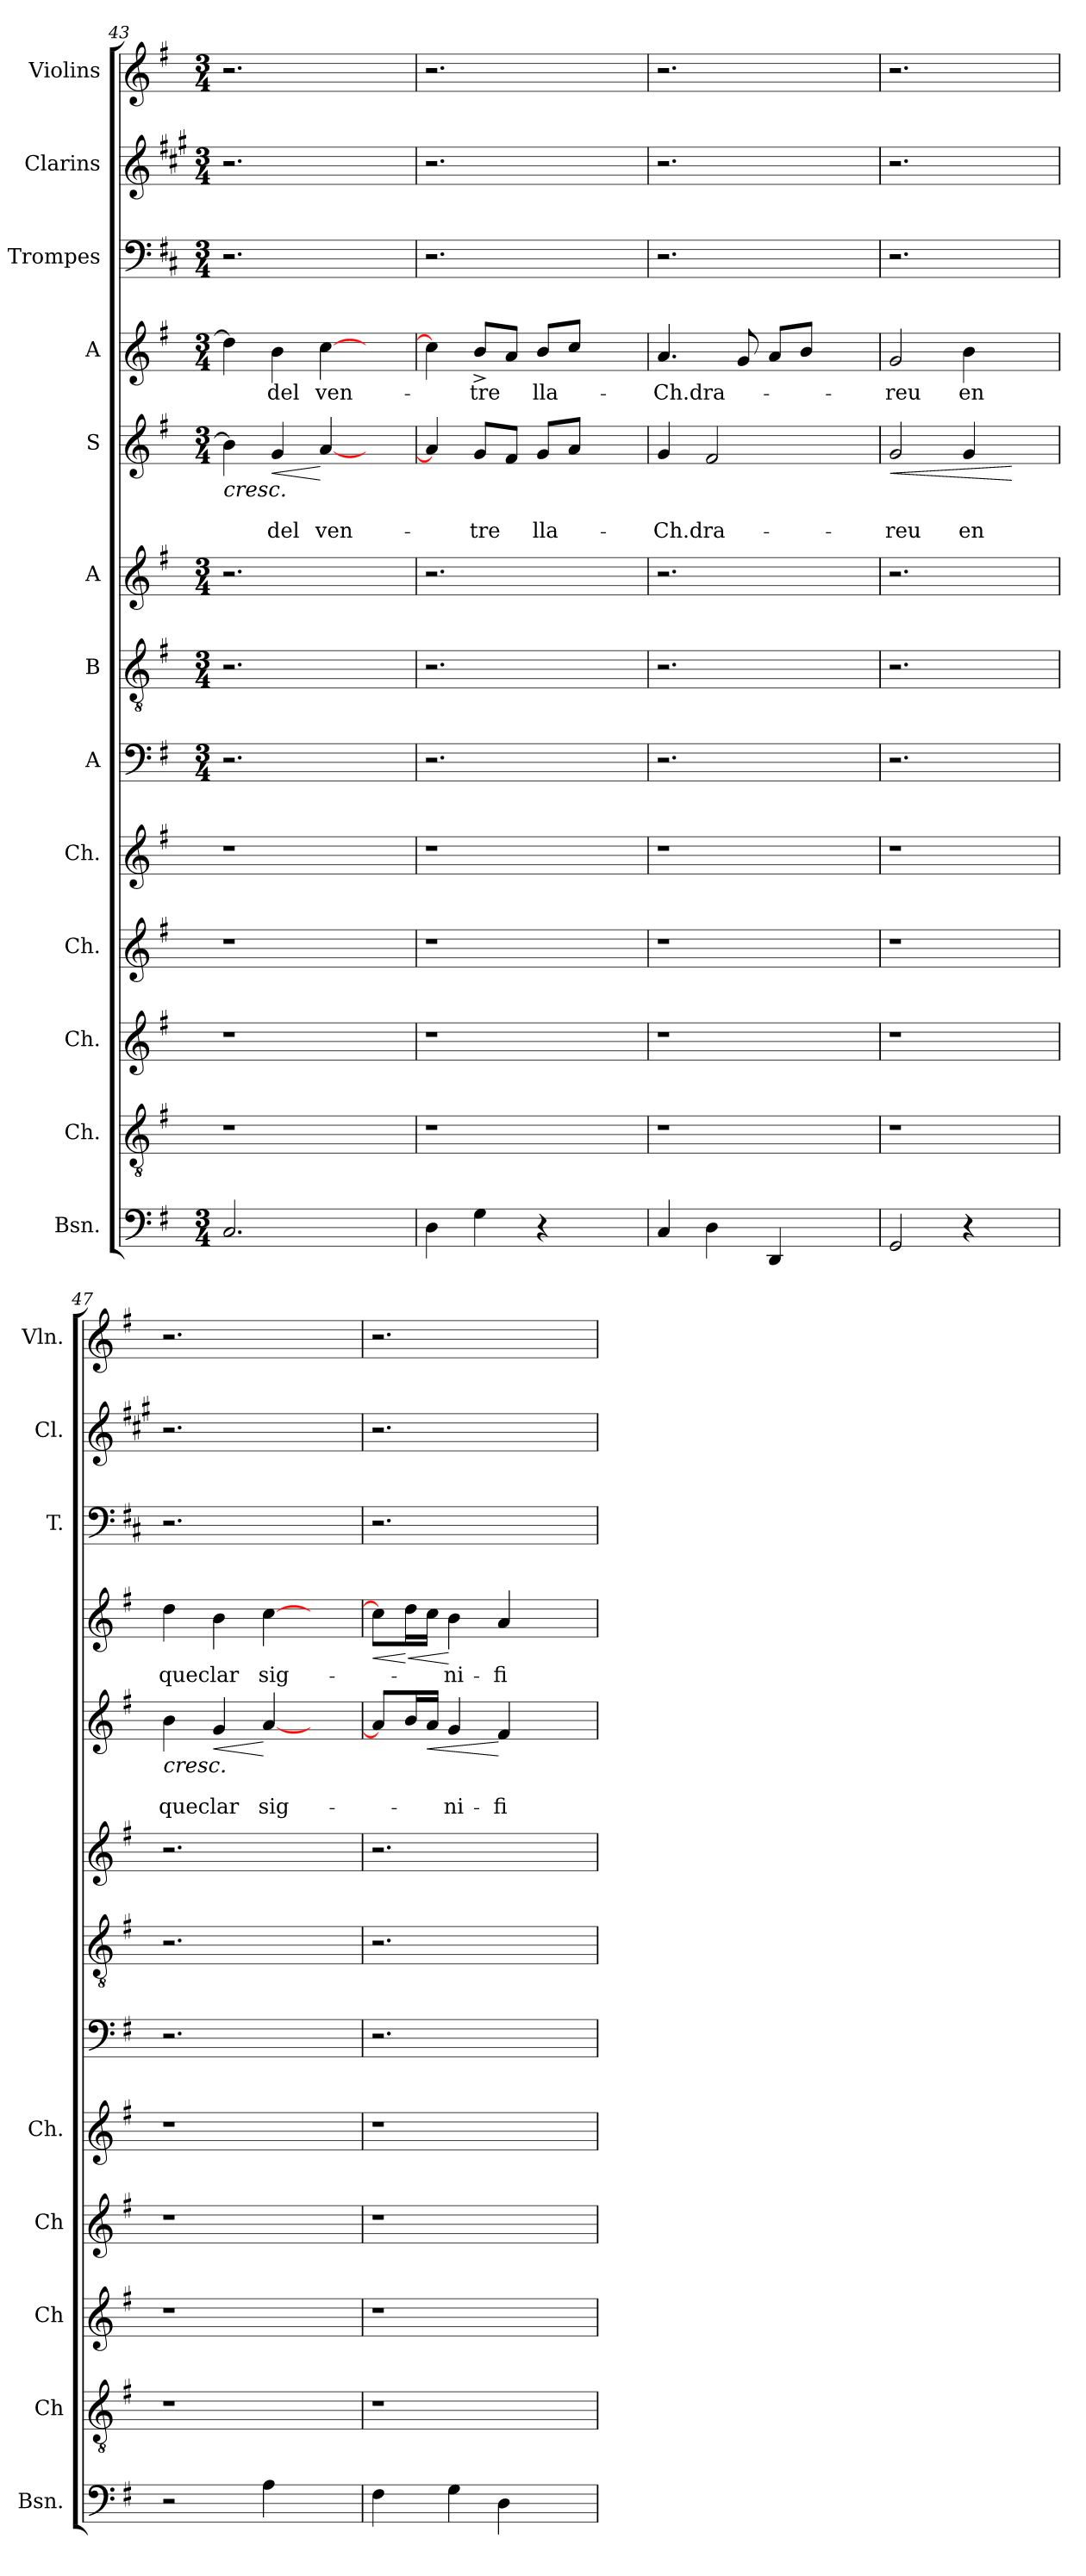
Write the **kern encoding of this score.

**kern	**kern	**kern	**kern	**kern	**kern	**kern	**kern	**kern	**text	**text	**dynam	**kern	**text	**dynam	**kern	**kern	**kern
*part13	*part12	*part11	*part10	*part9	*part8	*part7	*part6	*part5	*part5	*part5	*part5	*part4	*part4	*part4	*part3	*part2	*part1
*staff13	*staff12	*staff11	*staff10	*staff9	*staff8	*staff7	*staff6	*staff5	*staff5	*staff5	*staff5	*staff4	*staff4	*staff4	*staff3	*staff2	*staff1
*I"Bsn.	*I"Ch.	*I"Ch.	*I"Ch.	*I"Ch.	*I"A	*I"B	*I"A	*I"S	*	*	*	*I"A	*	*	*I"Trompes	*I"Clarins	*I"Violins
*I'Bsn.	*I'Ch	*I'Ch	*I'Ch	*I'Ch.	*	*	*	*	*	*	*	*	*	*	*I'T.	*I'Cl.	*I'Vln.
*clefF4	*clefGv2	*clefG2	*clefG2	*clefG2	*clefF4	*clefGv2	*clefG2	*clefG2	*	*	*	*clefG2	*	*	*clefF4	*clefG2	*clefG2
*	*	*	*	*	*	*	*	*	*	*	*	*	*	*	*ITrd4c7	*ITrd1c2	*
*k[f#]	*k[f#]	*k[f#]	*k[f#]	*k[f#]	*k[f#]	*k[f#]	*k[f#]	*k[f#]	*	*	*	*k[f#]	*	*	*k[f#]	*k[f#]	*k[f#]
*G:	*G:	*G:	*G:	*G:	*G:	*G:	*G:	*G:	*	*	*	*G:	*	*	*G:	*G:	*G:
*M3/4	*	*	*	*	*M3/4	*M3/4	*M3/4	*M3/4	*	*	*	*M3/4	*	*	*M3/4	*M3/4	*M3/4
=43	=43	=43	=43	=43	=43	=43	=43	=43	=43	=43	=43	=43	=43	=43	=43	=43	=43
!	!	!	!	!	!	!	!	!	!	!	!LO:HP:b	!	!	!	!	!	!
2.C/	1r	1r	1r	1r	2.r	2.r	2.r	4b\]	.	.	<	4dd\]	.	.	2.r	2.r	2.r
!	!	!	!	!	!	!	!	!	!	!LO:LY:a	!LO:HP:b	!	!LO:LY:b	!	!	!	!
.	.	.	.	.	.	.	.	4g/	.	del	<	4b\	del	.	.	.	.
!	!	!	!	!	!	!	!	!	!	!LO:LY:a	!	!	!LO:LY:b	!	!	!	!
.	.	.	.	.	.	.	.	[<4a/	.	ven-	[	[>4cc\	ven-	.	.	.	.
4ryy	.	.	.	.	4ryy	4ryy	4ryy	4ryy	.	.	[	4ryy	.	.	4ryy	4ryy	4ryy
=44	=44	=44	=44	=44	=44	=44	=44	=44	=44	=44	=44	=44	=44	=44	=44	=44	=44
4D\	1r	1r	1r	1r	2.r	2.r	2.r	4a/]	.	.	.	4cc\]	.	.	2.r	2.r	2.r
!	!	!	!	!	!	!	!	!	!	!LO:LY:a	!	!	!LO:LY:b	!	!	!	!
4G\	.	.	.	.	.	.	.	8g/L	.	-tre	.	8b^</L	-tre	.	.	.	.
.	.	.	.	.	.	.	.	8f#/J	.	.	.	8a/J	.	.	.	.	.
!	!	!	!	!	!	!	!	!	!	!LO:LY:a	!	!	!LO:LY:b	!	!	!	!
4r	.	.	.	.	.	.	.	8g/L	.	lla-	.	8b/L	lla-	.	.	.	.
.	.	.	.	.	.	.	.	8a/J	.	.	.	8cc/J	.	.	.	.	.
4ryy	.	.	.	.	4ryy	4ryy	4ryy	4ryy	.	.	.	4ryy	.	.	4ryy	4ryy	4ryy
!!LO:LB:g=z
=45	=45	=45	=45	=45	=45	=45	=45	=45	=45	=45	=45	=45	=45	=45	=45	=45	=45
!	!	!	!	!	!	!	!	!	!	!LO:LY:a:rj	!	!	!LO:LY:b:rj	!	!	!	!
4C/	1r	1r	1r	1r	2.r	2.r	2.r	4g/	.	-Ch.dra-	.	4.a/	-Ch.dra-	.	2.r	2.r	2.r
4D\	.	.	.	.	.	.	.	2f#/	.	.	.	.	.	.	.	.	.
.	.	.	.	.	.	.	.	.	.	.	.	8g/	.	.	.	.	.
4DD/	.	.	.	.	.	.	.	.	.	.	.	8a/L	.	.	.	.	.
.	.	.	.	.	.	.	.	.	.	.	.	8b/J	.	.	.	.	.
4ryy	.	.	.	.	4ryy	4ryy	4ryy	4ryy	.	.	.	4ryy	.	.	4ryy	4ryy	4ryy
=46	=46	=46	=46	=46	=46	=46	=46	=46	=46	=46	=46	=46	=46	=46	=46	=46	=46
!	!	!	!	!	!	!	!	!	!	!LO:LY:a	!LO:HP:b	!	!LO:LY:b	!	!	!	!
2GG/	1r	1r	1r	1r	2.r	2.r	2.r	2g/	.	-reu	<	2g/	-reu	.	2.r	2.r	2.r
!	!	!	!	!	!	!	!	!	!	!LO:LY:a	!	!	!LO:LY:b	!	!	!	!
4r	.	.	.	.	.	.	.	4g/	.	en	.	4b\	en	.	.	.	.
4ryy	.	.	.	.	4ryy	4ryy	4ryy	4ryy	.	.	[	4ryy	.	.	4ryy	4ryy	4ryy
=47	=47	=47	=47	=47	=47	=47	=47	=47	=47	=47	=47	=47	=47	=47	=47	=47	=47
!	!	!	!	!	!	!	!	!	!	!LO:LY:a	!LO:HP:b	!	!LO:LY:b	!	!	!	!
2r	1r	1r	1r	1r	2.r	2.r	2.r	4b\	.	queclar	<	4dd\	queclar	.	2.r	2.r	2.r
!	!	!	!	!	!	!	!	!	!	!	!LO:HP:b	!	!	!	!	!	!
.	.	.	.	.	.	.	.	4g/	.	.	<	4b\	.	.	.	.	.
!	!	!	!	!	!	!	!	!	!	!LO:LY:a	!	!	!LO:LY:b	!	!	!	!
4A\	.	.	.	.	.	.	.	[<4a/	.	sig-	[	[>4cc\	sig-	.	.	.	.
4ryy	.	.	.	.	4ryy	4ryy	4ryy	4ryy	.	.	[	4ryy	.	.	4ryy	4ryy	4ryy
=48	=48	=48	=48	=48	=48	=48	=48	=48	=48	=48	=48	=48	=48	=48	=48	=48	=48
!	!	!	!	!	!	!	!	!	!	!	!	!	!	!LO:HP:b	!	!	!
4F#\	1r	1r	1r	1r	2.r	2.r	2.r	8a/L]	.	.	.	8cc\L]	.	<	2.r	2.r	2.r
!	!	!	!	!	!	!	!	!	!	!	!	!	!	!LO:HP:n=1:b	!	!	!
!	!	!	!	!	!	!	!	!	!	!	!	!	!	!LO:HP:n=1:b	!	!	!
.	.	.	.	.	.	.	.	16b/L	.	.	.	16dd\L	.	[ < <	.	.	.
!	!	!	!	!	!	!	!	!	!	!	!LO:HP:b	!	!	!	!	!	!
.	.	.	.	.	.	.	.	16a/JJ	.	.	<	16cc\JJ	.	.	.	.	.
!	!	!	!	!	!	!	!	!	!	!LO:LY:a	!	!	!LO:LY:b	!	!	!	!
4G\	.	.	.	.	.	.	.	4g/	.	-ni-	.	4b\	-ni-	[	.	.	.
!	!	!	!	!	!	!	!	!	!	!LO:LY:a	!	!	!LO:LY:b	!	!	!	!
4D\	.	.	.	.	.	.	.	4f#/	.	-fi-	[	4a/	-fi-	[	.	.	.
4ryy	.	.	.	.	4ryy	4ryy	4ryy	4ryy	.	.	.	4ryy	.	.	4ryy	4ryy	4ryy
=	=	=	=	=	=	=	=	=	=	=	=	=	=	=	=	=	=
*-	*-	*-	*-	*-	*-	*-	*-	*-	*-	*-	*-	*-	*-	*-	*-	*-	*-
